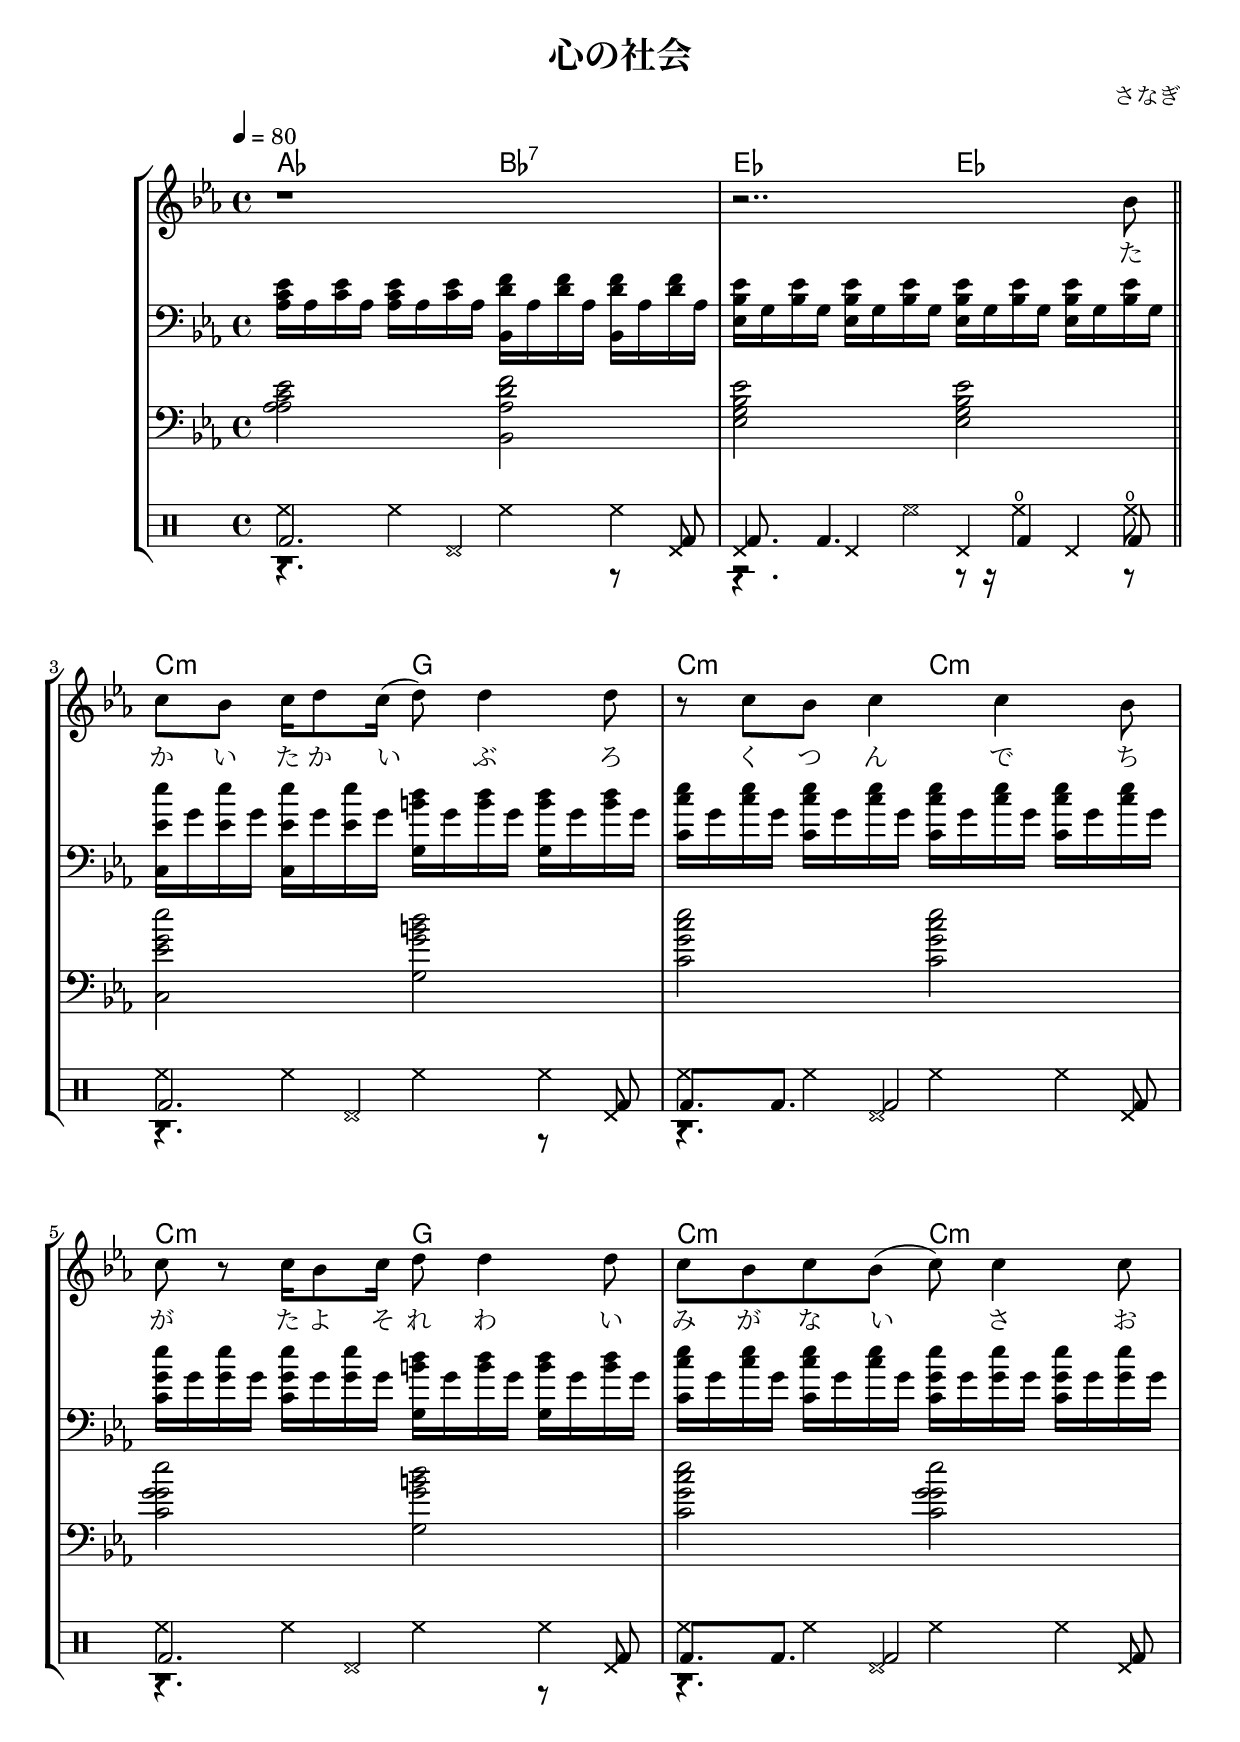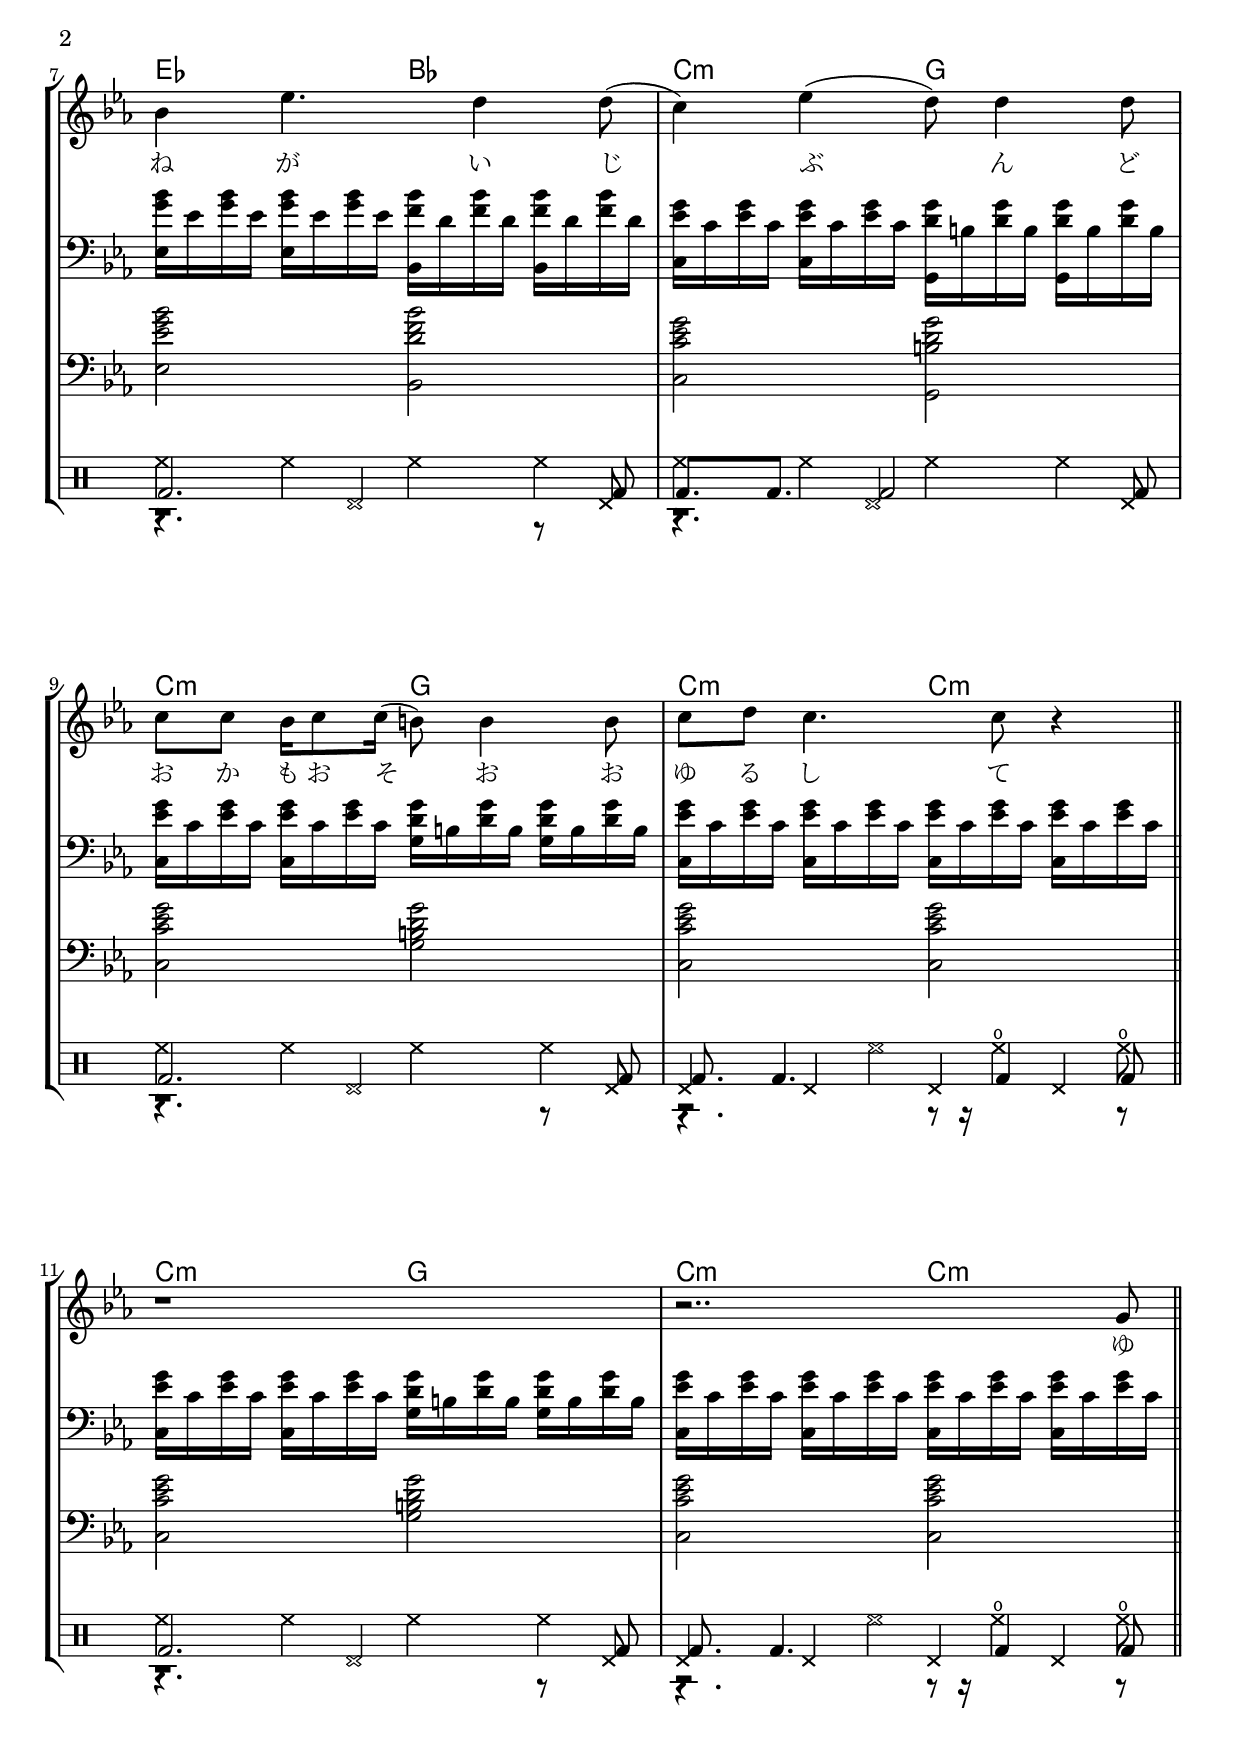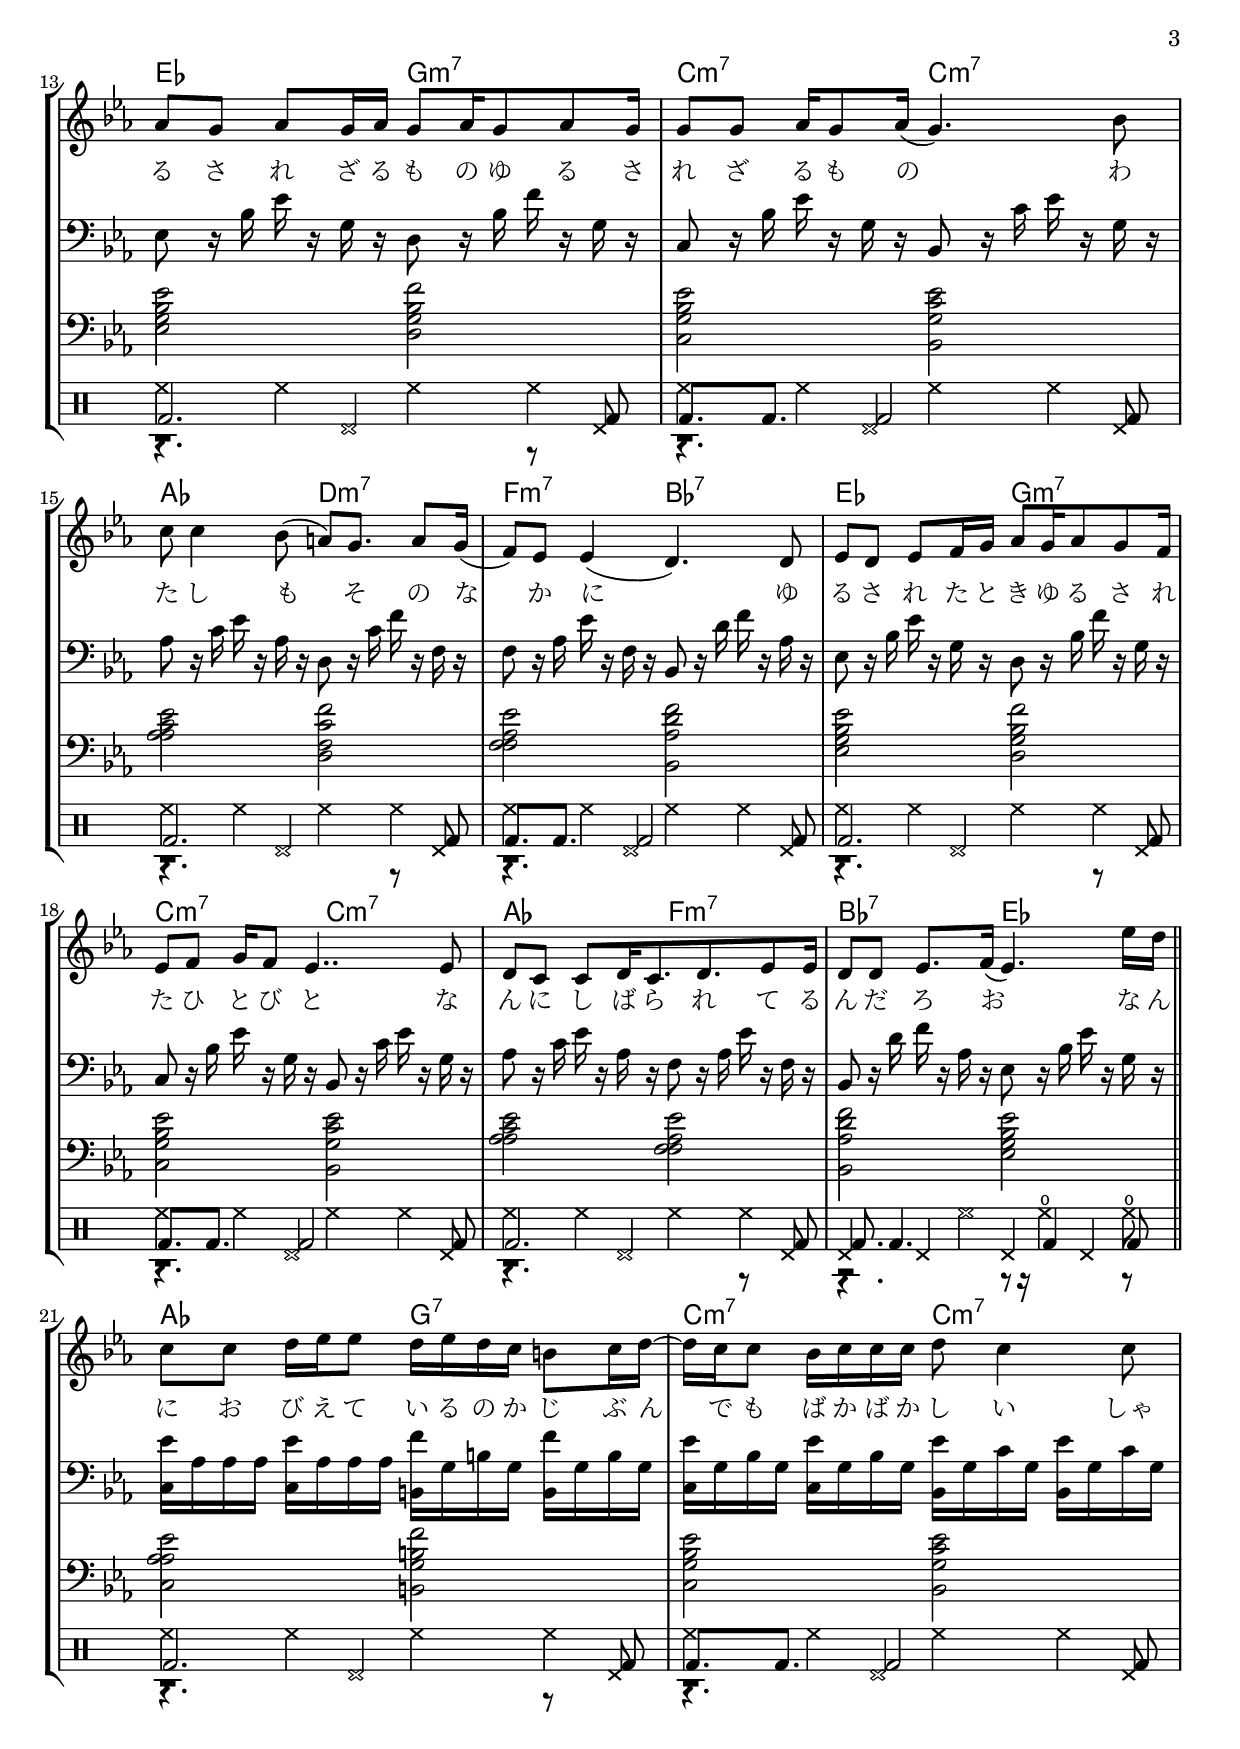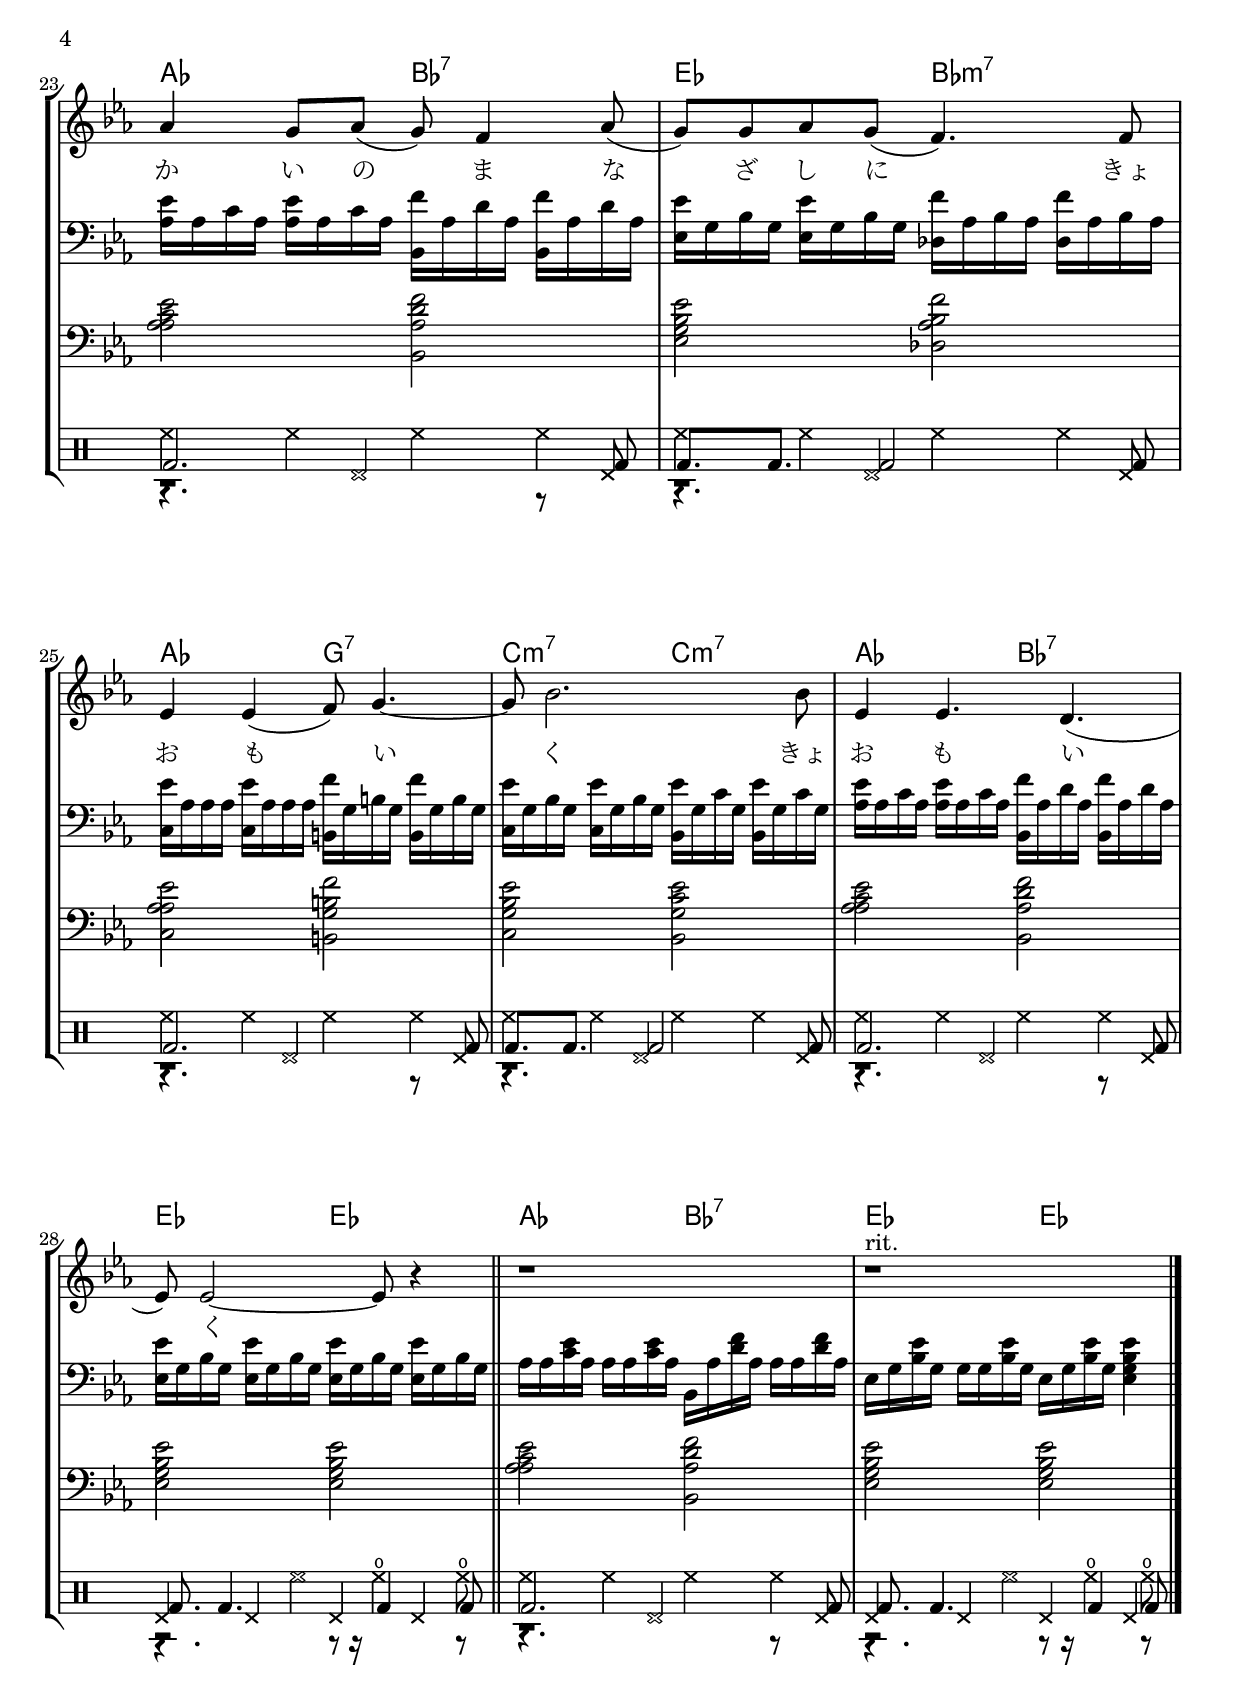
\version "2.12.1"

\header {
	title = \markup {心の社会}
	composer = \markup \center-column {さなぎ}
}

harmony = \chordmode {
	as2 bes:7 es es 

	c:m g c:m c:m c:m g c:m c:m es bes c:m g c:m g c:m c:m 

	c:m g c:m c:m 

	es g:min7 c:min7 c:min7 as d:min7 f:min7 bes:7 es g:min7 c:min7 c:min7 as f:min7 bes:7 es 

	as g:7 c:min7 c:min7 as bes:7 es bes:min7 as g:7 c:min7 c:min7 as bes:7 es es 

	as bes:7 es es 
}

melody = {
	\key es \major
	\tempo 4 = 80
	r1 | r2.. 
	\set Staff.midiInstrument = #"mmi0.42"
	bes'8 
	c''8  bes'8  c''16  d''8  c''16  (d''8)  d''4  d''8 
	r8  c''8  bes'8  c''4  c''4  bes'8 
	c''8  r8  c''16  bes'8  c''16  d''8  d''4  d''8 
	c''8  bes'8  c''8  bes'8  (c''8)  c''4  c''8 
	bes'4  es''4.  d''4  d''8 
	(c''4)  es''4  (d''8)  d''4  d''8 
	c''8  c''8  bes'16  c''8  c''16  (b'8)  b'4  b'8 
	c''8  d''8  c''4.  c''8  	r4 	r1 | r2.. 
	\set Staff.midiInstrument = #"mmi0.42"
	g'8 
	as'8  g'8  as'8  g'16  as'16  g'8  as'16  g'8  as'8  g'16 
	g'8  g'8  as'16  g'8  as'16  (g'4.)  bes'8 
	c''8  c''4  bes'8  (a'8)  g'8.  a'8  g'16 
	(f'8)  es'8  es'4  (d'4.)  d'8 
	es'8  d'8  es'8  f'16  g'16  as'8  g'16  as'8  g'8  f'16 
	es'8  f'8  g'16  f'8  es'4..  es'8 
	d'8  c'8  c'8  d'16  c'8.  d'8.  es'8  es'16 
	d'8  d'8  es'8.  f'16  (es'4.)  	\set Staff.midiInstrument = #"mmi0.42"
	es''16  d''16 
	c''8  c''8  d''16  es''16  es''8  d''16  es''16  d''16  c''16  b'8  c''16  d''16~ 
	d''16  c''16  c''8  bes'16  c''16  c''16  c''16  d''8  c''4  c''8 
	as'4  g'8  as'8  (g'8)  f'4  as'8 
	(g'8)  g'8  as'8  g'8  (f'4.)  f'8 
	es'4  es'4  (f'8)  g'4.~ 
	g'8  bes'2.  bes'8 
	es'4  es'4.  d'4. 
	(es'8)  es'2~es'8  	r4 	r1 | r1^"rit." \bar "|."
}

words = \lyricmode {
	
	た  か  い  た  か  い  ぶ  ろ  く  つ  ん  で  ち  が  た  よ  そ  れ  わ  い  み  が  な  い  さ  お  ね  が  い  じ  ぶ  ん  ど  お  か  も  お  そ  お  お  ゆ  る  し  て  
	
	ゆ  る  さ  れ  ざ  る  も  の  ゆ  る  さ  れ  ざ  る  も  の  わ  た  し  も  そ  の  な  か  に  ゆ  る  さ  れ  た  と  き  ゆ  る  さ  れ  た  ひ  と  び  と  な  ん  に  し  ば  ら  れ  て  る  ん  だ  ろ  お  
	な  ん  に  お  び  え  て  い  る  の  か  じ  ぶ  ん  で  も  ば  か  ば  か  し  い  しゃ  か  い  の  ま  な  ざ  し  に  きょ  お  も  い  く  きょ  お  も  い  く  
	
}

tempochange = {
	\tempo 4 = 80
	r1 | r1 \bar "||"
	\tempo 4 = 80
	r1 | r1 | r1 | r1 | r1 | r1 | r1 | r1 \bar "||"
	\tempo 4 = 80
	r1 | r1 \bar "||"
	\tempo 4 = 80
	r1 | r1 | r1 | r1 | r1 | r1 | r1 | r1 \bar "||"
	\tempo 4 = 80
	r1 | r1 | r1 | r1 | r1 | r1 | r1 | r1 \bar "||"
	\tempo 4 = 80
	r1 | \tempo 4 = 60 r2 \tempo 4 = 53 r2 \bar "|."
}

mainacc = {
	\clef bass
	\set Staff.midiInstrument = #"Pad 8 (sweep)"
	\key es \major
	\tempo 4 = 80
	<as c' es'>16 as16 <c' es'>16 as16   <as c' es'>16 as16 <c' es'>16 as16
	<bes, d' f'>16 as16 <d' f'>16 as16   <bes, d' f'>16 as16 <d' f'>16 as16
	<es bes es'>16 g16 <bes es'>16 g16   <es bes es'>16 g16 <bes es'>16 g16
	<es bes es'>16 g16 <bes es'>16 g16   <es bes es'>16 g16 <bes es'>16 g16
	\bar "||"

	\set Staff.midiInstrument = #"Pad 8 (sweep)"
	<c es' es''>16 g'16 <es' es''>16 g'16   <c es' es''>16 g'16 <es' es''>16 g'16
	<g b' d''>16 g'16 <b' d''>16 g'16   <g b' d''>16 g'16 <b' d''>16 g'16
	<c' c'' es''>16 g'16 <c'' es''>16 g'16   <c' c'' es''>16 g'16 <c'' es''>16 g'16
	<c' c'' es''>16 g'16 <c'' es''>16 g'16   <c' c'' es''>16 g'16 <c'' es''>16 g'16
	<c' g' es''>16 g'16 <g' es''>16 g'16   <c' g' es''>16 g'16 <g' es''>16 g'16
	<g b' d''>16 g'16 <b' d''>16 g'16   <g b' d''>16 g'16 <b' d''>16 g'16
	<c' c'' es''>16 g'16 <c'' es''>16 g'16   <c' c'' es''>16 g'16 <c'' es''>16 g'16
	<c' g' es''>16 g'16 <g' es''>16 g'16   <c' g' es''>16 g'16 <g' es''>16 g'16
	<es g' bes'>16 es'16 <g' bes'>16 es'16   <es g' bes'>16 es'16 <g' bes'>16 es'16
	<bes, f' bes'>16 d'16 <f' bes'>16 d'16   <bes, f' bes'>16 d'16 <f' bes'>16 d'16
	<c es' g'>16 c'16 <es' g'>16 c'16   <c es' g'>16 c'16 <es' g'>16 c'16
	<g, d' g'>16 b16 <d' g'>16 b16   <g, d' g'>16 b16 <d' g'>16 b16
	<c es' g'>16 c'16 <es' g'>16 c'16   <c es' g'>16 c'16 <es' g'>16 c'16
	<g d' g'>16 b16 <d' g'>16 b16   <g d' g'>16 b16 <d' g'>16 b16
	<c es' g'>16 c'16 <es' g'>16 c'16   <c es' g'>16 c'16 <es' g'>16 c'16
	<c es' g'>16 c'16 <es' g'>16 c'16   <c es' g'>16 c'16 <es' g'>16 c'16
	\bar "||"

	\set Staff.midiInstrument = #"Pad 8 (sweep)"
	<c es' g'>16 c'16 <es' g'>16 c'16   <c es' g'>16 c'16 <es' g'>16 c'16
	<g d' g'>16 b16 <d' g'>16 b16   <g d' g'>16 b16 <d' g'>16 b16
	<c es' g'>16 c'16 <es' g'>16 c'16   <c es' g'>16 c'16 <es' g'>16 c'16
	<c es' g'>16 c'16 <es' g'>16 c'16   <c es' g'>16 c'16 <es' g'>16 c'16
	\bar "||"

	\set Staff.midiInstrument = #"Pad 8 (sweep)"
	es8r16bes16es'16r16g16r16
	d8r16bes16f'16r16g16r16
	c8r16bes16es'16r16g16r16
	bes,8r16c'16es'16r16g16r16
	as8r16c'16es'16r16as16r16
	d8r16c'16f'16r16f16r16
	f8r16as16es'16r16f16r16
	bes,8r16d'16f'16r16as16r16
	es8r16bes16es'16r16g16r16
	d8r16bes16f'16r16g16r16
	c8r16bes16es'16r16g16r16
	bes,8r16c'16es'16r16g16r16
	as8r16c'16es'16r16as16r16
	f8r16as16es'16r16f16r16
	bes,8r16d'16f'16r16as16r16
	es8r16bes16es'16r16g16r16
	\bar "||"

	\set Staff.midiInstrument = #"Pad 8 (sweep)"
	<c es'>16 as as as <c es'> as as as
	<b, f'>16 g b g <b, f'> g b g
	<c es'>16 g bes g <c es'> g bes g
	<bes, es'>16 g c' g <bes, es'> g c' g
	<as es'>16 as c' as <as es'> as c' as
	<bes, f'>16 as d' as <bes, f'> as d' as
	<es es'>16 g bes g <es es'> g bes g
	<des f'>16 as bes as <des f'> as bes as
	<c es'>16 as as as <c es'> as as as
	<b, f'>16 g b g <b, f'> g b g
	<c es'>16 g bes g <c es'> g bes g
	<bes, es'>16 g c' g <bes, es'> g c' g
	<as es'>16 as c' as <as es'> as c' as
	<bes, f'>16 as d' as <bes, f'> as d' as
	<es es'>16 g bes g <es es'> g bes g
	<es es'>16 g bes g <es es'> g bes g
	\bar "||"

	\set Staff.midiInstrument = #"Pad 8 (sweep)"
	as16 as <c' es'> as as as <c' es'> as
	bes,16 as <d' f'> as as as <d' f'> as
	es16 g <bes es'> g g g <bes es'> g
	es16 g <bes es'> g <es g bes es'>4
	\bar "|."
}

subacc = {
	\clef bass
	\set Staff.midiInstrument = #"orchestral strings"
	\key es \major
	\tempo 4 = 80
	<as as c' es'>2
	<bes, as d' f'>2
	<es g bes es'>2
	<es g bes es'>2
	\bar "||"

	\set Staff.midiInstrument = #"Piccolo"
	<c g' es' es''>2
	<g g' b' d''>2
	<c' g' c'' es''>2
	<c' g' c'' es''>2
	<c' g' g' es''>2
	<g g' b' d''>2
	<c' g' c'' es''>2
	<c' g' g' es''>2
	<es es' g' bes'>2
	<bes, d' f' bes'>2
	<c c' es' g'>2
	<g, b d' g'>2
	<c c' es' g'>2
	<g b d' g'>2
	<c c' es' g'>2
	<c c' es' g'>2
	\bar "||"

	\set Staff.midiInstrument = #"orchestral strings"
	<c c' es' g'>2
	<g b d' g'>2
	<c c' es' g'>2
	<c c' es' g'>2
	\bar "||"

	\set Staff.midiInstrument = #"Timpani"
	<es g bes es'>2
	<d g bes f'>2
	<c g bes es'>2
	<bes, g c' es'>2
	<as as c' es'>2
	<d f c' f'>2
	<f f as es'>2
	<bes, as d' f'>2
	<es g bes es'>2
	<d g bes f'>2
	<c g bes es'>2
	<bes, g c' es'>2
	<as as c' es'>2
	<f f as es'>2
	<bes, as d' f'>2
	<es g bes es'>2
	\bar "||"

	\set Staff.midiInstrument = #"Acoustic Bass"
	<c as as es'>2
	<b, g b f'>2
	<c g bes es'>2
	<bes, g c' es'>2
	<as as c' es'>2
	<bes, as d' f'>2
	<es g bes es'>2
	<des as bes f'>2
	<c as as es'>2
	<b, g b f'>2
	<c g bes es'>2
	<bes, g c' es'>2
	<as as c' es'>2
	<bes, as d' f'>2
	<es g bes es'>2
	<es g bes es'>2
	\bar "||"

	\set Staff.midiInstrument = #"Cello"
	<as as c' es'>2
	<bes, as d' f'>2
	<es g bes es'>2
	<es g bes es'>2
	\bar "|."
}

percA = {
	\drummode {
	r1  |r2 r8 hho4 hho8  \bar "||"
	r1  |r1  |r1  |r1  |r1  |r1  |r1  |r2 r8 hho4 hho8  \bar "||"
	r1  |r2 r8 hho4 hho8  \bar "||"
	r1  |r1  |r1  |r1  |r1  |r1  |r1  |r2 r8 hho4 hho8  \bar "||"
	r1  |r1  |r1  |r1  |r1  |r1  |r1  |r2 r8 hho4 hho8  \bar "||"
	r1  |r2 r8 hho4 hho8  \bar "|."
	}
}

percB = {
	\drummode {
	r4. hhp2 hhp8  |hhp4 hhp4 hhp4 hhp4  \bar "||"
	r4. hhp2 hhp8  |r4. hhp2 hhp8  |r4. hhp2 hhp8  |r4. hhp2 hhp8  |r4. hhp2 hhp8  |r4. hhp2 hhp8  |r4. hhp2 hhp8  |hhp4 hhp4 hhp4 hhp4  \bar "||"
	r4. hhp2 hhp8  |hhp4 hhp4 hhp4 hhp4  \bar "||"
	r4. hhp2 hhp8  |r4. hhp2 hhp8  |r4. hhp2 hhp8  |r4. hhp2 hhp8  |r4. hhp2 hhp8  |r4. hhp2 hhp8  |r4. hhp2 hhp8  |hhp4 hhp4 hhp4 hhp4  \bar "||"
	r4. hhp2 hhp8  |r4. hhp2 hhp8  |r4. hhp2 hhp8  |r4. hhp2 hhp8  |r4. hhp2 hhp8  |r4. hhp2 hhp8  |r4. hhp2 hhp8  |hhp4 hhp4 hhp4 hhp4  \bar "||"
	r4. hhp2 hhp8  |hhp4 hhp4 hhp4 hhp4  \bar "|."
	}
}

percC = {
	\drummode {
	hh4 hh4 hh4 hh4  |r4. hh2 r8  \bar "||"
	hh4 hh4 hh4 hh4  |hh4 hh4 hh4 hh4  |hh4 hh4 hh4 hh4  |hh4 hh4 hh4 hh4  |hh4 hh4 hh4 hh4  |hh4 hh4 hh4 hh4  |hh4 hh4 hh4 hh4  |r4. hh2 r8  \bar "||"
	hh4 hh4 hh4 hh4  |r4. hh2 r8  \bar "||"
	hh4 hh4 hh4 hh4  |hh4 hh4 hh4 hh4  |hh4 hh4 hh4 hh4  |hh4 hh4 hh4 hh4  |hh4 hh4 hh4 hh4  |hh4 hh4 hh4 hh4  |hh4 hh4 hh4 hh4  |r4. hh2 r8  \bar "||"
	hh4 hh4 hh4 hh4  |hh4 hh4 hh4 hh4  |hh4 hh4 hh4 hh4  |hh4 hh4 hh4 hh4  |hh4 hh4 hh4 hh4  |hh4 hh4 hh4 hh4  |hh4 hh4 hh4 hh4  |r4. hh2 r8  \bar "||"
	hh4 hh4 hh4 hh4  |r4. hh2 r8  \bar "|."
	}
}

percD = {
	\drummode {
	bd2. r8 bd8  |bd8. bd4. r16 bd4 bd8  \bar "||"
	bd2. r8 bd8  |bd8. bd8. bd2 bd8  |bd2. r8 bd8  |bd8. bd8. bd2 bd8  |bd2. r8 bd8  |bd8. bd8. bd2 bd8  |bd2. r8 bd8  |bd8. bd4. r16 bd4 bd8  \bar "||"
	bd2. r8 bd8  |bd8. bd4. r16 bd4 bd8  \bar "||"
	bd2. r8 bd8  |bd8. bd8. bd2 bd8  |bd2. r8 bd8  |bd8. bd8. bd2 bd8  |bd2. r8 bd8  |bd8. bd8. bd2 bd8  |bd2. r8 bd8  |bd8. bd4. r16 bd4 bd8  \bar "||"
	bd2. r8 bd8  |bd8. bd8. bd2 bd8  |bd2. r8 bd8  |bd8. bd8. bd2 bd8  |bd2. r8 bd8  |bd8. bd8. bd2 bd8  |bd2. r8 bd8  |bd8. bd4. r16 bd4 bd8  \bar "||"
	bd2. r8 bd8  |bd8. bd4. r16 bd4 bd8  \bar "|."
	}
}

\score {
	<<
		\new StaffGroup <<
			\new ChordNames {\harmony}
			\new Voice = "melody" {\melody}
			\new Lyrics \lyricsto "melody" \words
			\new Staff = "mainacc" {\mainacc}
			\new Staff = "subacc" {\subacc}
			\new DrumStaff <<
				\new DrumVoice {\percA}
				\new DrumVoice {\percB}
				\new DrumVoice {\percC}
				\new DrumVoice {\percD}
			>>
		>>
	>>
	\layout { }
}
